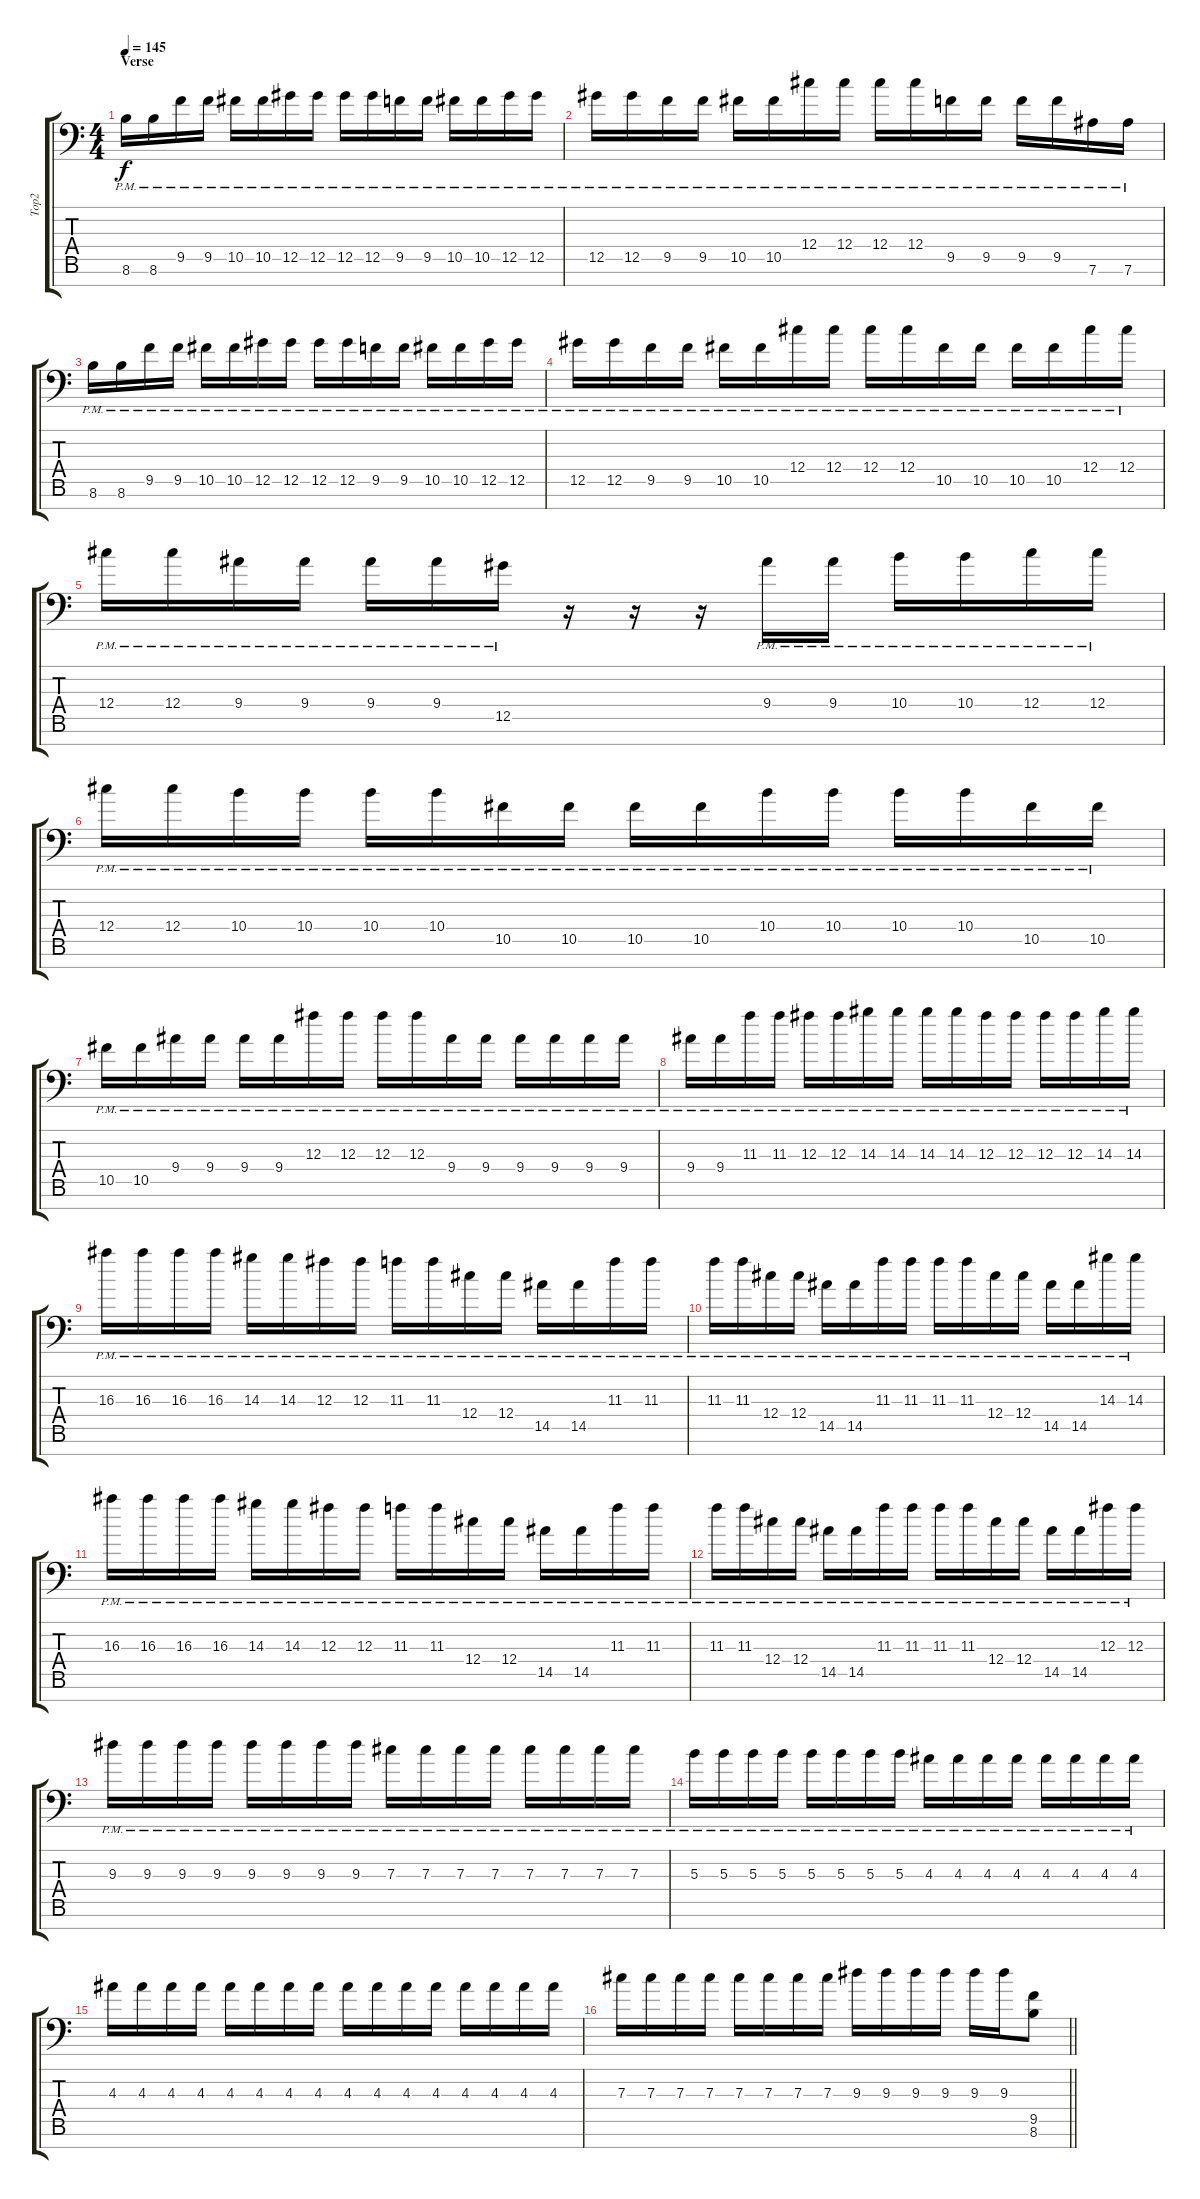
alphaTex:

\track ("Top2" "Top2") {instrument overdrivenguitar}
\staff {score tabs}
\tuning (Eb4 Bb3 Gb3 Db3 Ab2 Eb2 Bb1) {hide}
\ts (4 4)
\section ("" "Verse ")
\tempo 145
\clef f4
\ks c
8.6{pm}.16{dy f balance 9} 8.6{pm}.16 9.5{pm}.16 9.5{pm}.16 10.5{pm}.16 10.5{pm}.16 12.5{pm}.16 12.5{pm}.16 12.5{pm}.16 12.5{pm}.16 9.5{pm}.16 9.5{pm}.16 10.5{pm}.16 10.5{pm}.16 12.5{pm}.16 12.5{pm}.16 |
12.5{pm}.16 12.5{pm}.16 9.5{pm}.16 9.5{pm}.16 10.5{pm}.16 10.5{pm}.16 12.4{pm}.16 12.4{pm}.16 12.4{pm}.16 12.4{pm}.16 9.5{pm}.16 9.5{pm}.16 9.5{pm}.16 9.5{pm}.16 7.6{pm}.16 7.6{pm}.16 |
8.6{pm}.16 8.6{pm}.16 9.5{pm}.16 9.5{pm}.16 10.5{pm}.16 10.5{pm}.16 12.5{pm}.16 12.5{pm}.16 12.5{pm}.16 12.5{pm}.16 9.5{pm}.16 9.5{pm}.16 10.5{pm}.16 10.5{pm}.16 12.5{pm}.16 12.5{pm}.16 |
12.5{pm}.16 12.5{pm}.16 9.5{pm}.16 9.5{pm}.16 10.5{pm}.16 10.5{pm}.16 12.4{pm}.16 12.4{pm}.16 12.4{pm}.16 12.4{pm}.16 10.5{pm}.16 10.5{pm}.16 10.5{pm}.16 10.5{pm}.16 12.4{pm}.16 12.4{pm}.16 |
12.4{pm}.16 12.4{pm}.16 9.4{pm}.16 9.4{pm}.16 9.4{pm}.16 9.4{pm}.16 12.5{pm}.16 r.16 r.16 r.16 9.4{pm}.16 9.4{pm}.16 10.4{pm}.16 10.4{pm}.16 12.4{pm}.16 12.4{pm}.16 |
12.4{pm}.16 12.4{pm}.16 10.4{pm}.16 10.4{pm}.16 10.4{pm}.16 10.4{pm}.16 10.5{pm}.16 10.5{pm}.16 10.5{pm}.16 10.5{pm}.16 10.4{pm}.16 10.4{pm}.16 10.4{pm}.16 10.4{pm}.16 10.5{pm}.16 10.5{pm}.16 |
10.5{pm}.16 10.5{pm}.16 9.4{pm}.16 9.4{pm}.16 9.4{pm}.16 9.4{pm}.16 12.3{pm}.16 12.3{pm}.16 12.3{pm}.16 12.3{pm}.16 9.4{pm}.16 9.4{pm}.16 9.4{pm}.16 9.4{pm}.16 9.4{pm}.16 9.4{pm}.16 |
9.4{pm}.16 9.4{pm}.16 11.3{pm}.16 11.3{pm}.16 12.3{pm}.16 12.3{pm}.16 14.3{pm}.16 14.3{pm}.16 14.3{pm}.16 14.3{pm}.16 12.3{pm}.16 12.3{pm}.16 12.3{pm}.16 12.3{pm}.16 14.3{pm}.16 14.3{pm}.16 |
16.3{pm}.16 16.3{pm}.16 16.3{pm}.16 16.3{pm}.16 14.3{pm}.16 14.3{pm}.16 12.3{pm}.16 12.3{pm}.16 11.3{pm}.16 11.3{pm}.16 12.4{pm}.16 12.4{pm}.16 14.5{pm}.16 14.5{pm}.16 11.3{pm}.16 11.3{pm}.16 |
11.3{pm}.16 11.3{pm}.16 12.4{pm}.16 12.4{pm}.16 14.5{pm}.16 14.5{pm}.16 11.3{pm}.16 11.3{pm}.16 11.3{pm}.16 11.3{pm}.16 12.4{pm}.16 12.4{pm}.16 14.5{pm}.16 14.5{pm}.16 14.3{pm}.16 14.3{pm}.16 |
16.3{pm}.16 16.3{pm}.16 16.3{pm}.16 16.3{pm}.16 14.3{pm}.16 14.3{pm}.16 12.3{pm}.16 12.3{pm}.16 11.3{pm}.16 11.3{pm}.16 12.4{pm}.16 12.4{pm}.16 14.5{pm}.16 14.5{pm}.16 11.3{pm}.16 11.3{pm}.16 |
11.3{pm}.16 11.3{pm}.16 12.4{pm}.16 12.4{pm}.16 14.5{pm}.16 14.5{pm}.16 11.3{pm}.16 11.3{pm}.16 11.3{pm}.16 11.3{pm}.16 12.4{pm}.16 12.4{pm}.16 14.5{pm}.16 14.5{pm}.16 12.3{pm}.16 12.3{pm}.16 |
9.3{pm}.16 9.3{pm}.16 9.3{pm}.16 9.3{pm}.16 9.3{pm}.16 9.3{pm}.16 9.3{pm}.16 9.3{pm}.16 7.3{pm}.16 7.3{pm}.16 7.3{pm}.16 7.3{pm}.16 7.3{pm}.16 7.3{pm}.16 7.3{pm}.16 7.3{pm}.16 |
5.3{pm}.16 5.3{pm}.16 5.3{pm}.16 5.3{pm}.16 5.3{pm}.16 5.3{pm}.16 5.3{pm}.16 5.3{pm}.16 4.3{pm}.16 4.3{pm}.16 4.3{pm}.16 4.3{pm}.16 4.3{pm}.16 4.3{pm}.16 4.3{pm}.16 4.3{pm}.16 |
4.3.16 4.3.16 4.3.16 4.3.16 4.3.16 4.3.16 4.3.16 4.3.16 4.3.16 4.3.16 4.3.16 4.3.16 4.3.16 4.3.16 4.3.16 4.3.16 |
\barLineRight lightlight
7.3.16 7.3.16 7.3.16 7.3.16 7.3.16 7.3.16 7.3.16 7.3.16 9.3.16 9.3.16 9.3.16 9.3.16 9.3.16 9.3.16 (9.5 8.6).8{balance 14}
